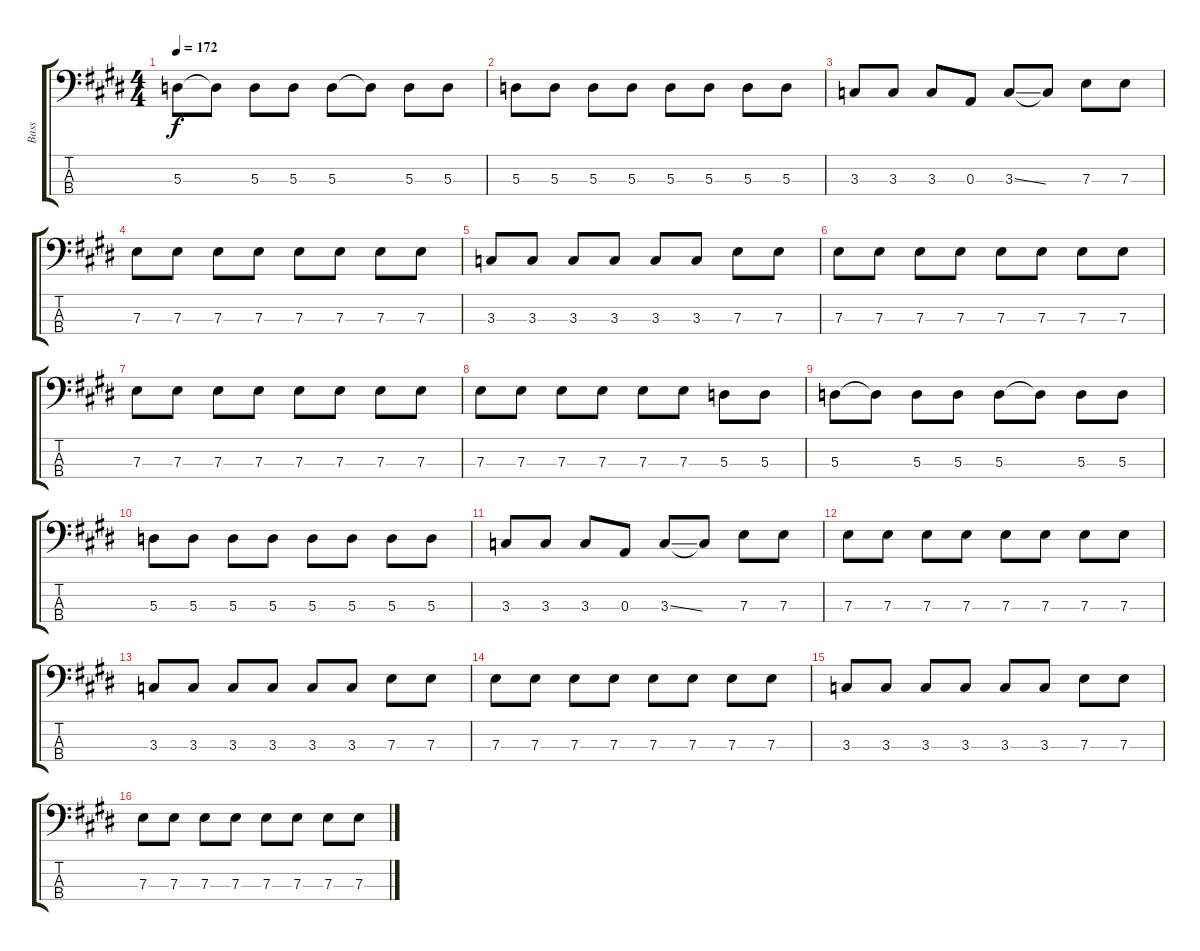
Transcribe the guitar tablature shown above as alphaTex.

\track ("Bass" "Bass") {instrument electricbasspick}
\staff {score tabs}
\tuning (G2 D2 A1 E1) {hide}
\ts (4 4)
\tempo 172
\clef f4
\ks e
5.3.8{dy f} 5.3{t}.8 5.3.8 5.3.8 5.3.8 5.3{t}.8 5.3.8 5.3.8 |
5.3.8 5.3.8 5.3.8 5.3.8 5.3.8 5.3.8 5.3.8 5.3.8 |
3.3.8 3.3.8 3.3.8 0.3.8 3.3{ss}.8 3.3{t}.8 7.3.8 7.3.8 |
7.3.8 7.3.8 7.3.8 7.3.8 7.3.8 7.3.8 7.3.8 7.3.8 |
3.3.8 3.3.8 3.3.8 3.3.8 3.3.8 3.3.8 7.3.8 7.3.8 |
7.3.8 7.3.8 7.3.8 7.3.8 7.3.8 7.3.8 7.3.8 7.3.8 |
7.3.8 7.3.8 7.3.8 7.3.8 7.3.8 7.3.8 7.3.8 7.3.8 |
7.3.8 7.3.8 7.3.8 7.3.8 7.3.8 7.3.8 5.3.8 5.3.8 |
5.3.8 5.3{t}.8 5.3.8 5.3.8 5.3.8 5.3{t}.8 5.3.8 5.3.8 |
5.3.8 5.3.8 5.3.8 5.3.8 5.3.8 5.3.8 5.3.8 5.3.8 |
3.3.8 3.3.8 3.3.8 0.3.8 3.3{ss}.8 3.3{t}.8 7.3.8 7.3.8 |
7.3.8 7.3.8 7.3.8 7.3.8 7.3.8 7.3.8 7.3.8 7.3.8 |
3.3.8 3.3.8 3.3.8 3.3.8 3.3.8 3.3.8 7.3.8 7.3.8 |
7.3.8 7.3.8 7.3.8 7.3.8 7.3.8 7.3.8 7.3.8 7.3.8 |
3.3.8 3.3.8 3.3.8 3.3.8 3.3.8 3.3.8 7.3.8 7.3.8 |
7.3.8 7.3.8 7.3.8 7.3.8 7.3.8 7.3.8 7.3.8 7.3.8
